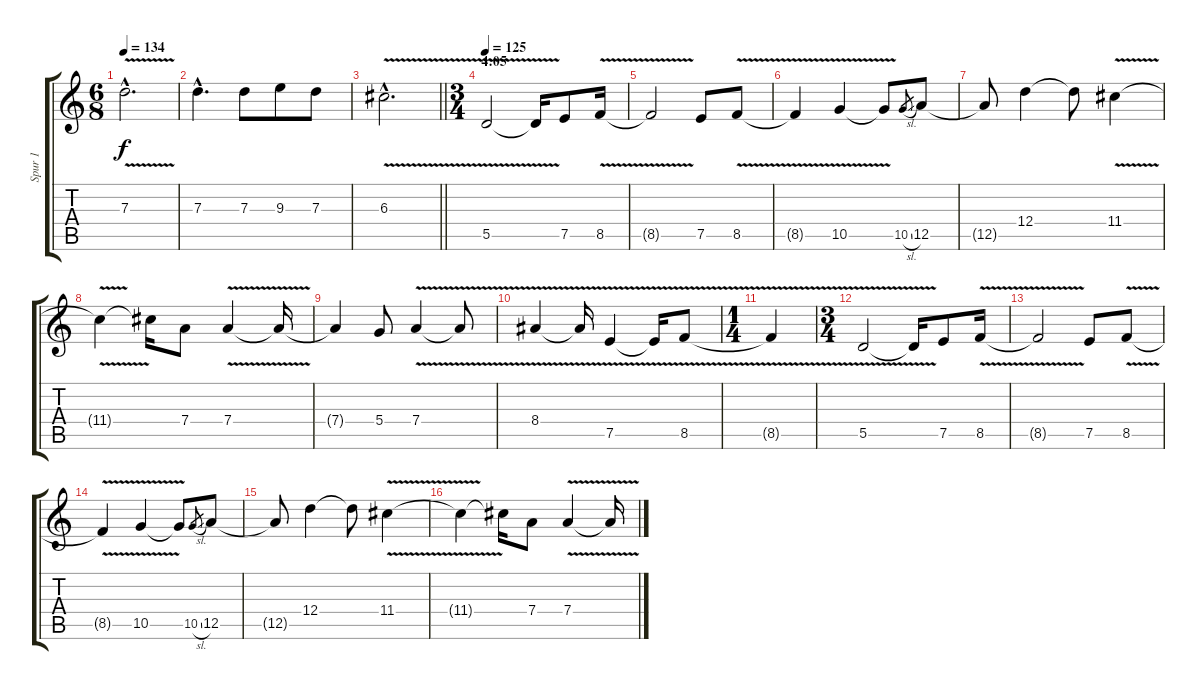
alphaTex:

\track ("Spur 1" "Spur 1") {instrument overdrivenguitar}
\staff {score tabs}
\tuning (E4 B3 G3 D3 A2 E2) {hide}
\ts (6 8)
\tempo 134
\clef g2
\ks c
7.3{v hac}.2{d dy f} |
7.3{hac}.4{d} 7.3.8 9.3.8 7.3.8 |
\barLineRight lightlight
6.3{v hac}.2{d} |
\ts (3 4)
\section ("" "4:05")
\tempo 125
5.5{v}.2 5.5{t}.16 7.5.8 8.5{v}.16 |
8.5{t}.2 7.5.8 8.5{v}.8 |
8.5{t}.4 10.5{v}.4 10.5{t}.8 10.5{sl}.8{gr} 12.5.8 |
12.5{t}.8 12.4.4 12.4{t}.8 11.4{v}.4 |
11.4{t}.4 11.4{t}.16 7.4.8 7.4{v}.4 7.4{t}.16 |
7.4{t}.4 5.4.8 7.4{v}.4 7.4{t}.8 |
8.4{v}.4 8.4{t}.16 7.5{v}.4 7.5{t}.16 8.5{v}.8 |
\ts (1 4)
8.5{t}.4 |
\ts (3 4)
5.5{v}.2 5.5{t}.16 7.5.8 8.5{v}.16 |
8.5{t}.2 7.5.8 8.5{v}.8 |
8.5{t}.4 10.5{v}.4 10.5{t}.8 10.5{sl}.8{gr} 12.5.8 |
12.5{t}.8 12.4.4 12.4{t}.8 11.4{v}.4 |
11.4{t}.4 11.4{t}.16 7.4.8 7.4{v}.4 7.4{t}.16
